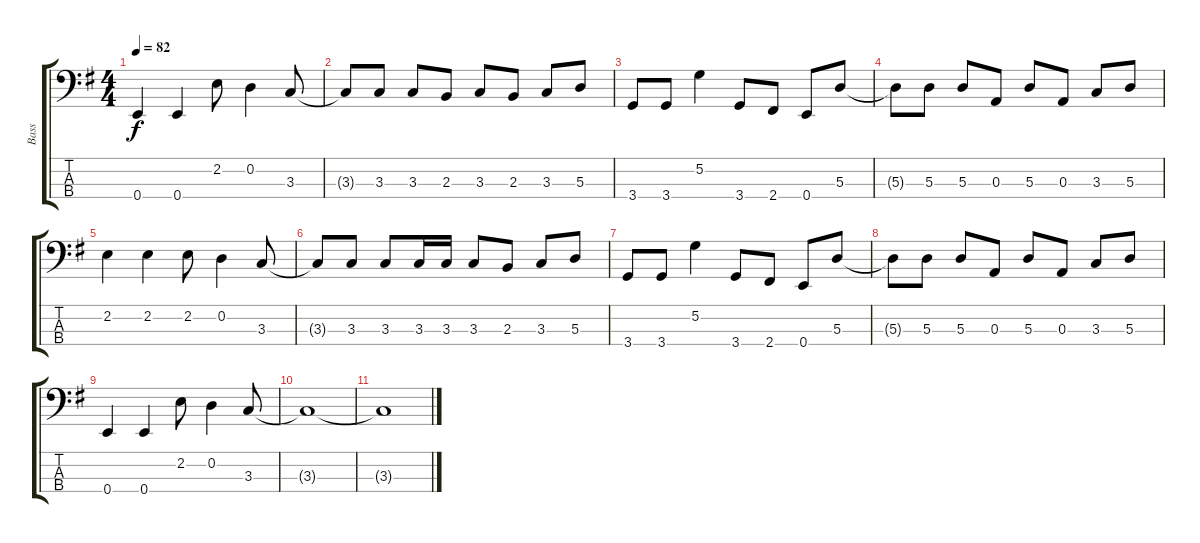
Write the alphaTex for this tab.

\track ("Bass" "Bass") {instrument electricbassfinger}
\staff {score tabs}
\tuning (G2 D2 A1 E1) {hide}
\ts (4 4)
\tempo 82
\clef f4
\ks eminor
0.4.4{dy f} 0.4.4 2.2.8 0.2.4 3.3.8 |
3.3{t}.8 3.3.8 3.3.8 2.3.8 3.3.8 2.3.8 3.3.8 5.3.8 |
3.4.8 3.4.8 5.2.4 3.4.8 2.4.8 0.4.8 5.3.8 |
5.3{t}.8 5.3.8 5.3.8 0.3.8 5.3.8 0.3.8 3.3.8 5.3.8 |
2.2.4 2.2.4 2.2.8 0.2.4 3.3.8 |
3.3{t}.8 3.3.8 3.3.8 3.3.16 3.3.16 3.3.8 2.3.8 3.3.8 5.3.8 |
3.4.8 3.4.8 5.2.4 3.4.8 2.4.8 0.4.8 5.3.8 |
5.3{t}.8 5.3.8 5.3.8 0.3.8 5.3.8 0.3.8 3.3.8 5.3.8 |
0.4.4 0.4.4 2.2.8 0.2.4 3.3.8 |
3.3{t}.1 |
3.3{t}.1
